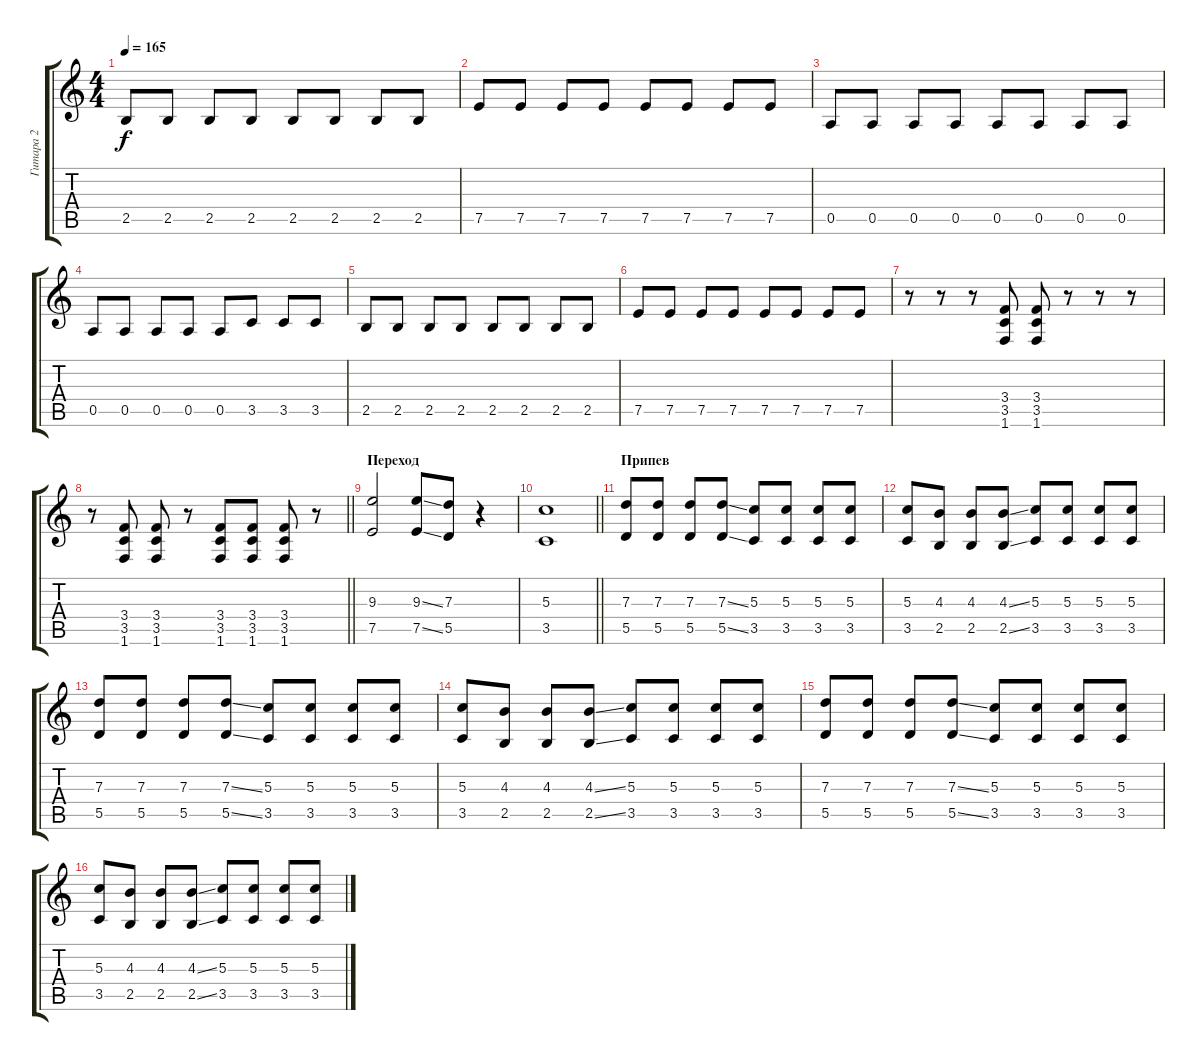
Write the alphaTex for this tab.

\track ("Гитара 2" "Гитара 2") {instrument overdrivenguitar}
\staff {score tabs}
\tuning (E4 B3 G3 D3 A2 E2) {hide}
\ts (4 4)
\tempo 165
\clef g2
\ks c
2.5.8{dy f} 2.5.8 2.5.8 2.5.8 2.5.8 2.5.8 2.5.8 2.5.8 |
7.5.8 7.5.8 7.5.8 7.5.8 7.5.8 7.5.8 7.5.8 7.5.8 |
0.5.8 0.5.8 0.5.8 0.5.8 0.5.8 0.5.8 0.5.8 0.5.8 |
0.5.8 0.5.8 0.5.8 0.5.8 0.5.8 3.5.8 3.5.8 3.5.8 |
2.5.8 2.5.8 2.5.8 2.5.8 2.5.8 2.5.8 2.5.8 2.5.8 |
7.5.8 7.5.8 7.5.8 7.5.8 7.5.8 7.5.8 7.5.8 7.5.8 |
r.8 r.8 r.8 (3.4 3.5 1.6).8 (3.4 3.5 1.6).8 r.8 r.8 r.8 |
\barLineRight lightlight
r.8 (3.4 3.5 1.6).8 (3.4 3.5 1.6).8 r.8 (3.4 3.5 1.6).8 (3.4 3.5 1.6).8 (3.4 3.5 1.6).8 r.8 |
\section ("" "Переход")
(9.3 7.5).2 (9.3{ss} 7.5{ss}).8 (7.3 5.5).8 r.4 |
\barLineRight lightlight
(5.3 3.5).1 |
\section ("" "Припев")
(7.3 5.5).8 (7.3 5.5).8 (7.3 5.5).8 (7.3{ss} 5.5{ss}).8 (5.3 3.5).8 (5.3 3.5).8 (5.3 3.5).8 (5.3 3.5).8 |
(5.3 3.5).8 (4.3 2.5).8 (4.3 2.5).8 (4.3{ss} 2.5{ss}).8 (5.3 3.5).8 (5.3 3.5).8 (5.3 3.5).8 (5.3 3.5).8 |
(7.3 5.5).8 (7.3 5.5).8 (7.3 5.5).8 (7.3{ss} 5.5{ss}).8 (5.3 3.5).8 (5.3 3.5).8 (5.3 3.5).8 (5.3 3.5).8 |
(5.3 3.5).8 (4.3 2.5).8 (4.3 2.5).8 (4.3{ss} 2.5{ss}).8 (5.3 3.5).8 (5.3 3.5).8 (5.3 3.5).8 (5.3 3.5).8 |
(7.3 5.5).8 (7.3 5.5).8 (7.3 5.5).8 (7.3{ss} 5.5{ss}).8 (5.3 3.5).8 (5.3 3.5).8 (5.3 3.5).8 (5.3 3.5).8 |
(5.3 3.5).8 (4.3 2.5).8 (4.3 2.5).8 (4.3{ss} 2.5{ss}).8 (5.3 3.5).8 (5.3 3.5).8 (5.3 3.5).8 (5.3 3.5).8
